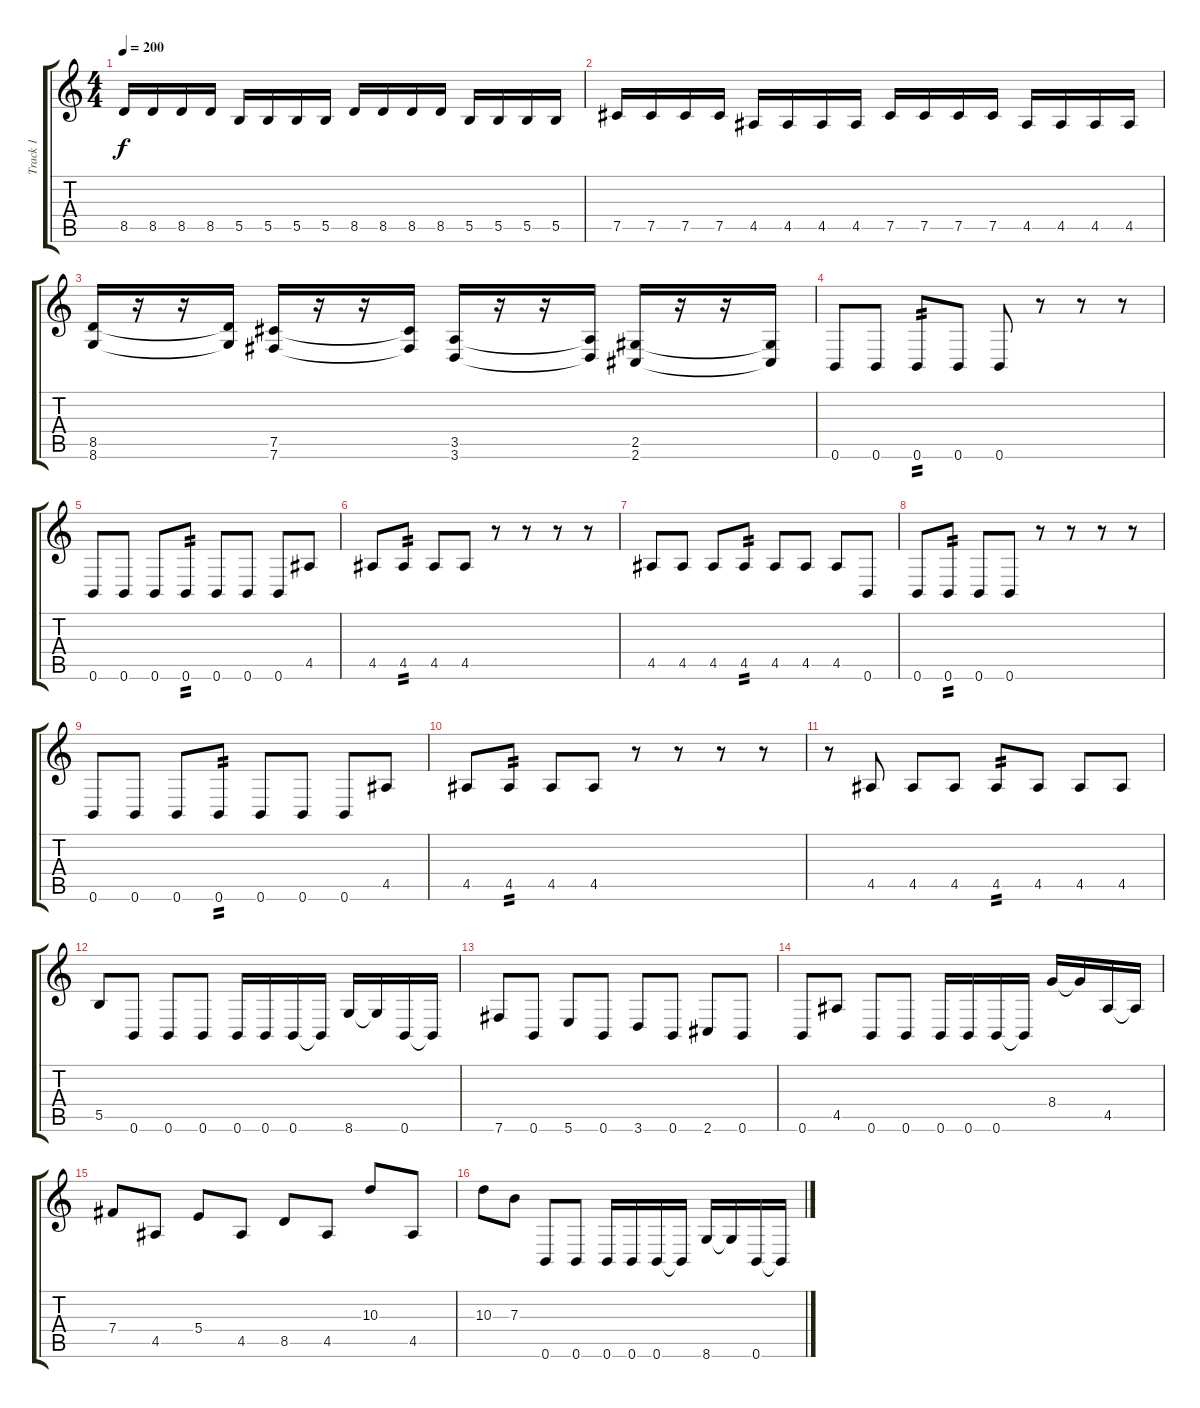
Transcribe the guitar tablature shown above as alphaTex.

\track ("Track 1" "Track 1") {instrument distortionguitar}
\staff {score tabs}
\tuning (Db4 Ab3 E3 B2 Gb2 B1) {hide}
\ts (4 4)
\tempo 200
\clef g2
\ks c
8.5.16{dy f} 8.5.16 8.5.16 8.5.16 5.5.16 5.5.16 5.5.16 5.5.16 8.5.16 8.5.16 8.5.16 8.5.16 5.5.16 5.5.16 5.5.16 5.5.16 |
7.5.16 7.5.16 7.5.16 7.5.16 4.5.16 4.5.16 4.5.16 4.5.16 7.5.16 7.5.16 7.5.16 7.5.16 4.5.16 4.5.16 4.5.16 4.5.16 |
(8.5 8.6).16 r.16 r.16 (8.5{t} 8.6{t}).16 (7.5 7.6).16 r.16 r.16 (7.5{t} 7.6{t}).16 (3.5 3.6).16 r.16 r.16 (3.5{t} 3.6{t}).16 (2.5 2.6).16 r.16 r.16 (2.5{t} 2.6{t}).16 |
0.6.8 0.6.8 0.6.8{tp 2} 0.6.8 0.6.8 r.8 r.8 r.8 |
0.6.8 0.6.8 0.6.8 0.6.8{tp 2} 0.6.8 0.6.8 0.6.8 4.5.8 |
4.5.8 4.5.8{tp 2} 4.5.8 4.5.8 r.8 r.8 r.8 r.8 |
4.5.8 4.5.8 4.5.8 4.5.8{tp 2} 4.5.8 4.5.8 4.5.8 0.6.8 |
0.6.8 0.6.8{tp 2} 0.6.8 0.6.8 r.8 r.8 r.8 r.8 |
0.6.8 0.6.8 0.6.8 0.6.8{tp 2} 0.6.8 0.6.8 0.6.8 4.5.8 |
4.5.8 4.5.8{tp 2} 4.5.8 4.5.8 r.8 r.8 r.8 r.8 |
r.8 4.5.8 4.5.8 4.5.8 4.5.8{tp 2} 4.5.8 4.5.8 4.5.8 |
5.5.8 0.6.8 0.6.8 0.6.8 0.6.16 0.6.16 0.6.16 0.6{t}.16 8.6.16 8.6{t}.16 0.6.16 0.6{t}.16 |
7.6.8 0.6.8 5.6.8 0.6.8 3.6.8 0.6.8 2.6.8 0.6.8 |
0.6.8 4.5.8 0.6.8 0.6.8 0.6.16 0.6.16 0.6.16 0.6{t}.16 8.4.16 8.4{t}.16 4.5.16 4.5{t}.16 |
7.4.8 4.5.8 5.4.8 4.5.8 8.5.8 4.5.8 10.3.8 4.5.8 |
10.3.8 7.3.8 0.6.8 0.6.8 0.6.16 0.6.16 0.6.16 0.6{t}.16 8.6.16 8.6{t}.16 0.6.16 0.6{t}.16
